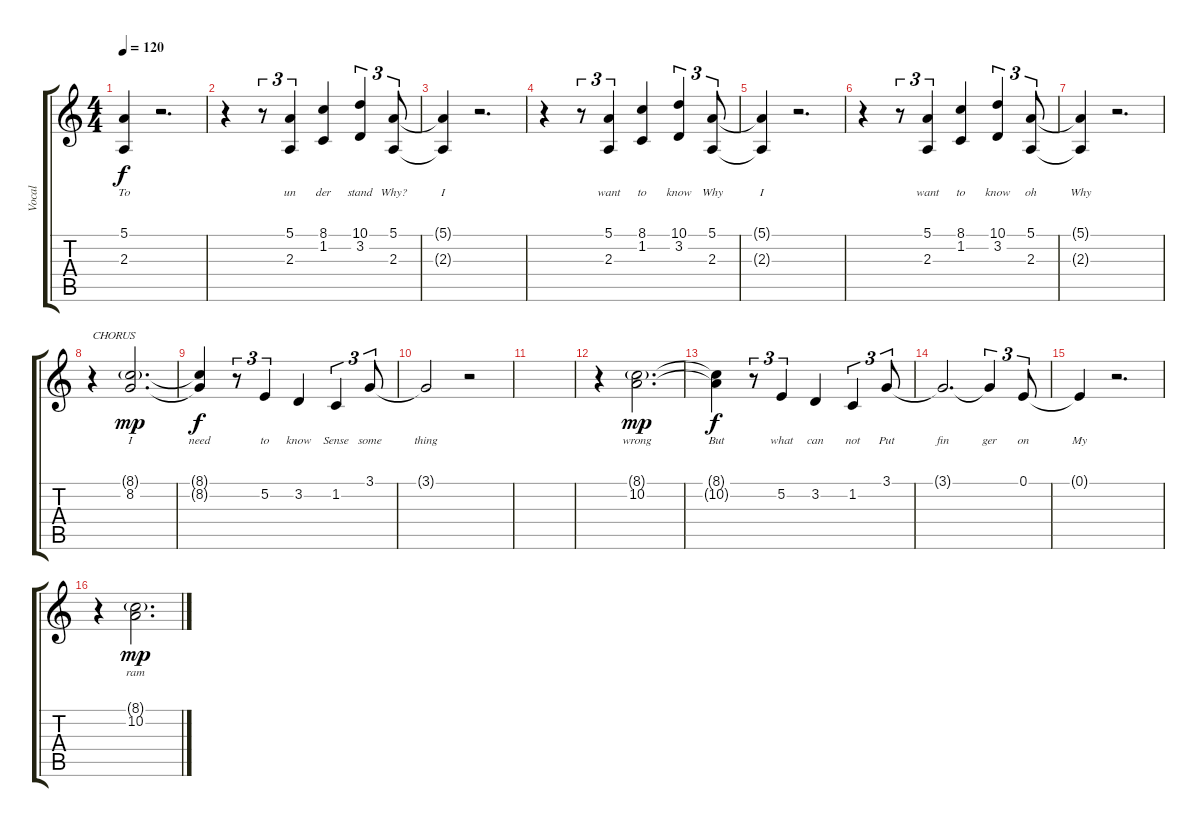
\track ("Vocal" "Vocal") {instrument acousticgrandpiano}
\staff {score tabs}
\tuning (E4 B3 G3 D3 A2 E2) {hide}
\ts (4 4)
\tempo 120
\clef g2
\ks c
(5.1{t} 2.3{t}).4{lyrics (0 "To") lyrics (1 "") lyrics (2 "") lyrics (3 "") lyrics (4 "") dy f} r.2{d} |
r.4 r.8{tu (3 2)} (5.1 2.3).4{tu (3 2) lyrics (0 "un") lyrics (1 "") lyrics (2 "") lyrics (3 "") lyrics (4 "")} (8.1 1.2).4{lyrics (0 "der") lyrics (1 "") lyrics (2 "") lyrics (3 "") lyrics (4 "")} (10.1 3.2).4{tu (3 2) lyrics (0 "stand") lyrics (1 "") lyrics (2 "") lyrics (3 "") lyrics (4 "")} (5.1 2.3).8{tu (3 2) lyrics (0 "Why?") lyrics (1 "") lyrics (2 "") lyrics (3 "") lyrics (4 "")} |
(5.1{t} 2.3{t}).4{lyrics (0 "I") lyrics (1 "") lyrics (2 "") lyrics (3 "") lyrics (4 "")} r.2{d} |
r.4 r.8{tu (3 2)} (5.1 2.3).4{tu (3 2) lyrics (0 "want") lyrics (1 "") lyrics (2 "") lyrics (3 "") lyrics (4 "")} (8.1 1.2).4{lyrics (0 "to") lyrics (1 "") lyrics (2 "") lyrics (3 "") lyrics (4 "")} (10.1 3.2).4{tu (3 2) lyrics (0 "know") lyrics (1 "") lyrics (2 "") lyrics (3 "") lyrics (4 "")} (5.1 2.3).8{tu (3 2) lyrics (0 "Why") lyrics (1 "") lyrics (2 "") lyrics (3 "") lyrics (4 "")} |
(5.1{t} 2.3{t}).4{lyrics (0 "I") lyrics (1 "") lyrics (2 "") lyrics (3 "") lyrics (4 "")} r.2{d} |
r.4 r.8{tu (3 2)} (5.1 2.3).4{tu (3 2) lyrics (0 "want") lyrics (1 "") lyrics (2 "") lyrics (3 "") lyrics (4 "")} (8.1 1.2).4{lyrics (0 "to") lyrics (1 "") lyrics (2 "") lyrics (3 "") lyrics (4 "")} (10.1 3.2).4{tu (3 2) lyrics (0 "know") lyrics (1 "") lyrics (2 "") lyrics (3 "") lyrics (4 "")} (5.1 2.3).8{tu (3 2) lyrics (0 "oh") lyrics (1 "") lyrics (2 "") lyrics (3 "") lyrics (4 "")} |
(5.1{t} 2.3{t}).4{lyrics (0 "Why") lyrics (1 "") lyrics (2 "") lyrics (3 "") lyrics (4 "")} r.2{d} |
r.4{txt "CHORUS"} (8.1{g} 8.2).2{d lyrics (0 "I") lyrics (1 "") lyrics (2 "") lyrics (3 "") lyrics (4 "") dy mp} |
(8.1{t} 8.2{t}).4{lyrics (0 "need") lyrics (1 "") lyrics (2 "") lyrics (3 "") lyrics (4 "") dy f} r.8{tu (3 2)} 5.2.4{tu (3 2) lyrics (0 "to") lyrics (1 "") lyrics (2 "") lyrics (3 "") lyrics (4 "")} 3.2.4{lyrics (0 "know") lyrics (1 "") lyrics (2 "") lyrics (3 "") lyrics (4 "")} 1.2.4{tu (3 2) lyrics (0 "Sense") lyrics (1 "") lyrics (2 "") lyrics (3 "") lyrics (4 "")} 3.1.8{tu (3 2) lyrics (0 "some") lyrics (1 "") lyrics (2 "") lyrics (3 "") lyrics (4 "")} |
3.1{t}.2{lyrics (0 "thing") lyrics (1 "") lyrics (2 "") lyrics (3 "") lyrics (4 "")} r.2 |
|
r.4 (8.1{g} 10.2).2{d lyrics (0 "wrong") lyrics (1 "") lyrics (2 "") lyrics (3 "") lyrics (4 "") dy mp} |
(8.1{t} 10.2{t}).4{lyrics (0 "But") lyrics (1 "") lyrics (2 "") lyrics (3 "") lyrics (4 "") dy f} r.8{tu (3 2)} 5.2.4{tu (3 2) lyrics (0 "what") lyrics (1 "") lyrics (2 "") lyrics (3 "") lyrics (4 "")} 3.2.4{lyrics (0 "can") lyrics (1 "") lyrics (2 "") lyrics (3 "") lyrics (4 "")} 1.2.4{tu (3 2) lyrics (0 "not") lyrics (1 "") lyrics (2 "") lyrics (3 "") lyrics (4 "")} 3.1.8{tu (3 2) lyrics (0 "Put") lyrics (1 "") lyrics (2 "") lyrics (3 "") lyrics (4 "")} |
3.1{t}.2{d lyrics (0 "fin") lyrics (1 "") lyrics (2 "") lyrics (3 "") lyrics (4 "")} 3.1{t}.4{tu (3 2) lyrics (0 "ger") lyrics (1 "") lyrics (2 "") lyrics (3 "") lyrics (4 "")} 0.1.8{tu (3 2) lyrics (0 "on") lyrics (1 "") lyrics (2 "") lyrics (3 "") lyrics (4 "")} |
0.1{t}.4{lyrics (0 "My") lyrics (1 "") lyrics (2 "") lyrics (3 "") lyrics (4 "")} r.2{d} |
r.4 (8.1{g} 10.2).2{d lyrics (0 "ram") lyrics (1 "") lyrics (2 "") lyrics (3 "") lyrics (4 "") dy mp}
